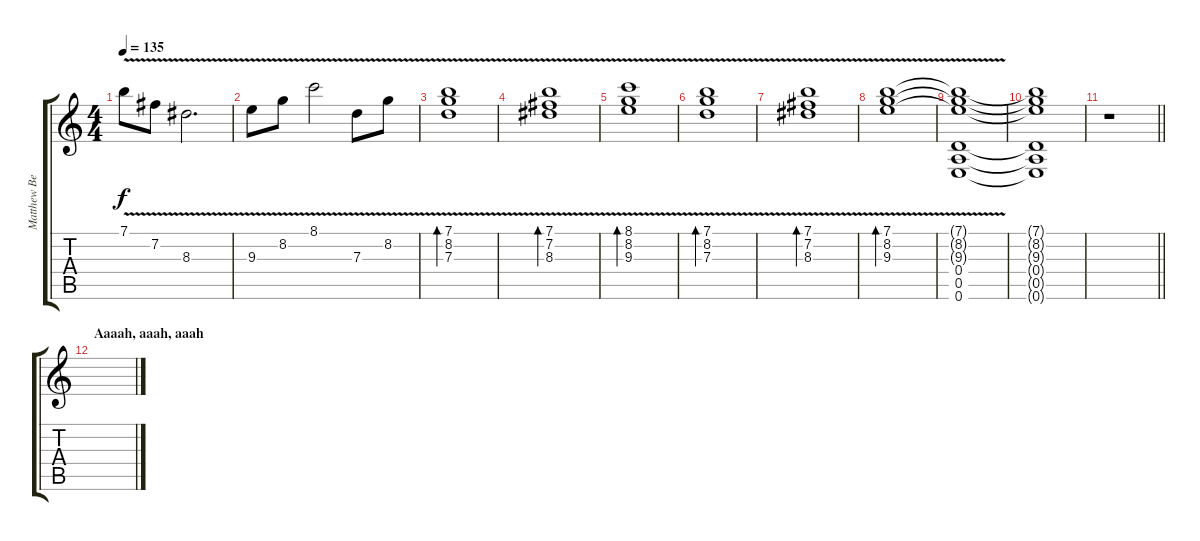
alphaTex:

\track ("Matthew Bellamy (Guitar)" "Matthew Be") {instrument distortionguitar}
\staff {score tabs}
\tuning (E4 B3 G3 D3 A2 E2) {hide}
\ts (4 4)
\tempo 135
\clef g2
\ks c
7.1{v}.8{dy f} 7.2{v}.8 8.3{v}.2{d} |
9.3{v}.8 8.2{v}.8 8.1{v}.2 7.3{v}.8 8.2{v}.8 |
(7.1{v} 8.2{v} 7.3{v}).1{bd 480} |
(7.1{v} 7.2{v} 8.3{v}).1{bd 480} |
(8.1{v} 8.2{v} 9.3{v}).1{bd 480} |
(7.1{v} 8.2{v} 7.3{v}).1{bd 480} |
(7.1{v} 7.2{v} 8.3{v}).1{bd 480} |
(7.1{v} 8.2{v} 9.3{v}).1{bd 480} |
(7.1{t} 8.2{t} 9.3{t} 0.4 0.5 0.6).1 |
(7.1{t} 8.2{t} 9.3{t} 0.4{t} 0.5{t} 0.6{t}).1 |
\barLineRight lightlight
r.1 |
\section ("" "Aaaah, aaah, aaah")
